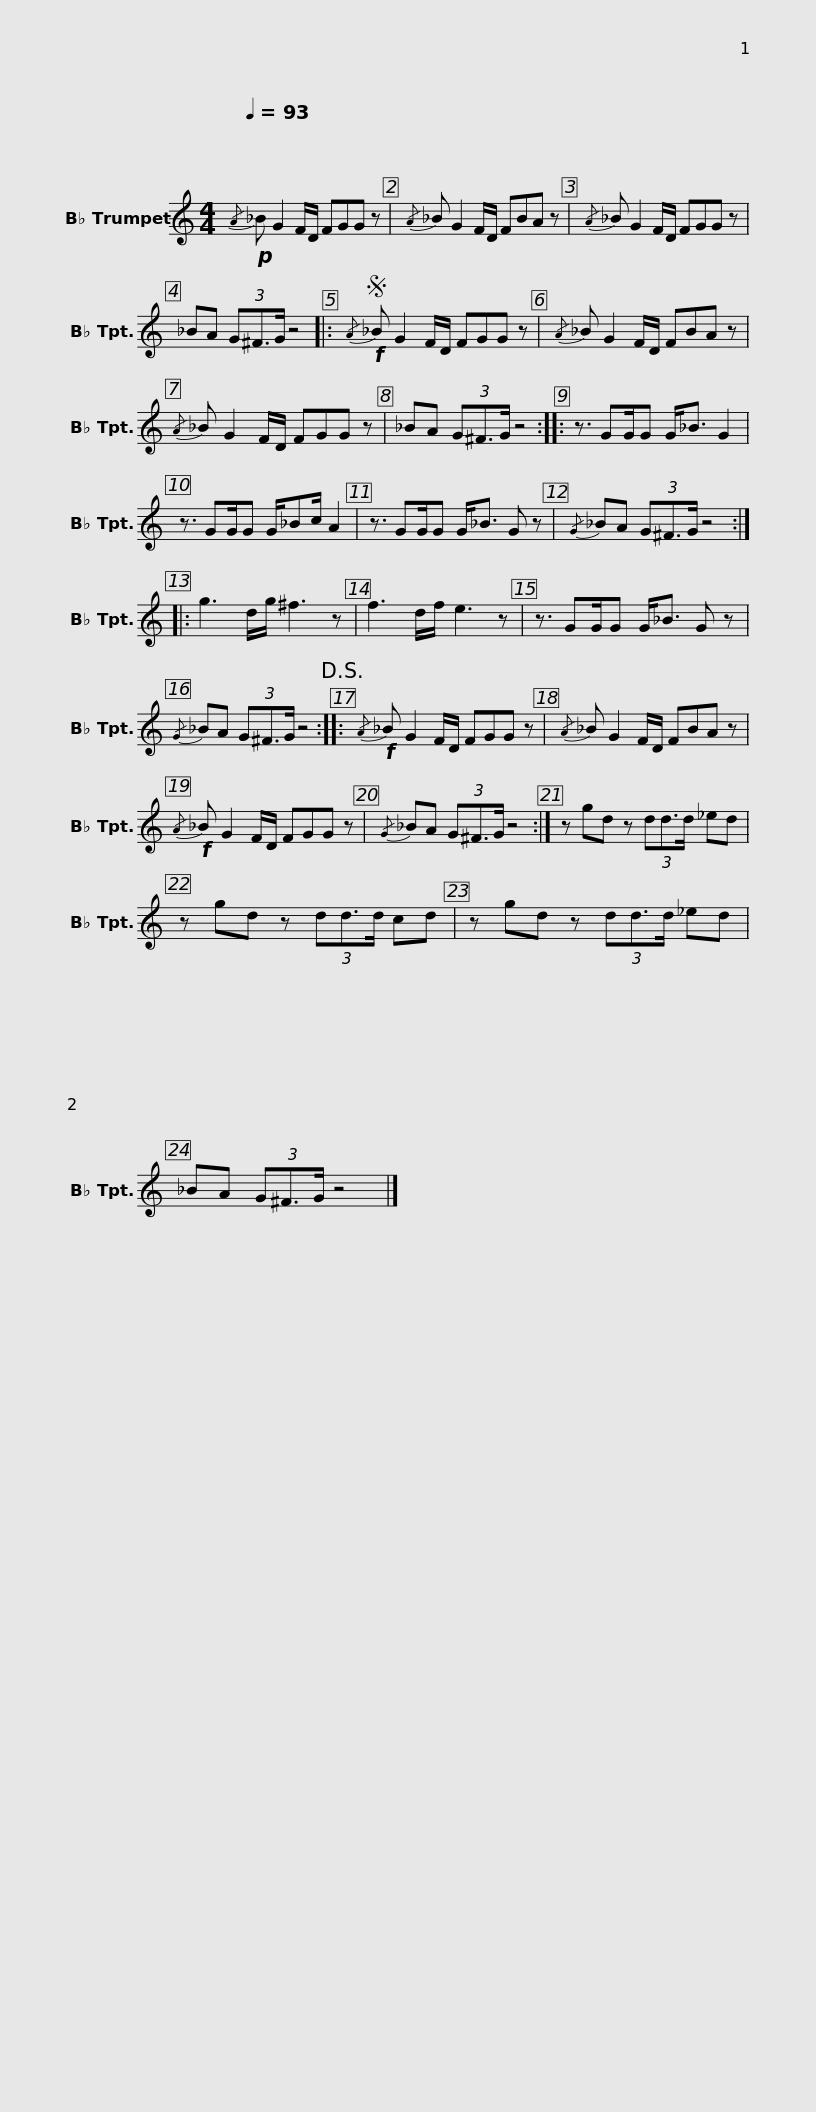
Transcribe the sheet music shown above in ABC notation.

X:1
L:1/8
Q:1/4=93
M:4/4
I:linebreak $
K:none
V:1 treble transpose=-2
V:1
[K:C]!p!{/A} _B G2 F/D/ FGG z |{/A} _B G2 F/D/ FBA z |{/A} _B G2 F/D/ FGG z | _BA (3G^F3/2G/ z4 |:S!f!{/A} _B G2 F/D/ FGG z |$ %5
{/A} _B G2 F/D/ FBA z |{/A} _B G2 F/D/ FGG z | _BA (3G^F3/2G/ z4 :: z3/2 GG/G G<_B G2 | z3/2 GG/G G/_Bc/ A2 |$ %10
 z3/2 GG/G G<_B G z |{/G} _BA (3G^F3/2G/ z4 :: g3 d/g/ ^f3 z | f3 d/f/ e3 z | z3/2 GG/G G<_B G z |$ %15
{/G} _BA (3G^F3/2G/ z4!D.S.! ::!f!{/A} _B G2 F/D/ FGG z |{/A} _B G2 F/D/ FBA z |!f!{/A} _B G2 F/D/ FGG z |{/G} _BA (3G^F3/2G/ z4 :|$ %20
 z gd z (3dd3/2d/ _ed | z gd z (3dd3/2d/ cd | z gd z (3dd3/2d/ _ed | _BA (3G^F3/2G/ z4 |] %24
